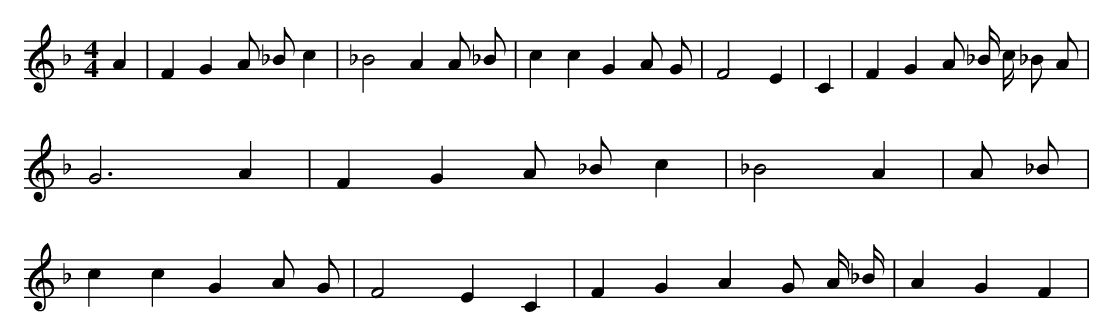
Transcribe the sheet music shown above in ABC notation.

X:1
M:4/4
L:1/8
K:F
A2 | F2 G2 A _B c2 | _B4 A2 A _B | c2 c2 G2 A G | F4 E2 | C2 | F2 G2 A _B/2 c/2 _B A | G6 A2 | F2 G2 A _B c2 | _B4 A2 | A _B | c2 c2 G2 A G | F4 E2 C2 | F2 G2 A2 G A/2 _B/2 | A2 G2 F2 |
